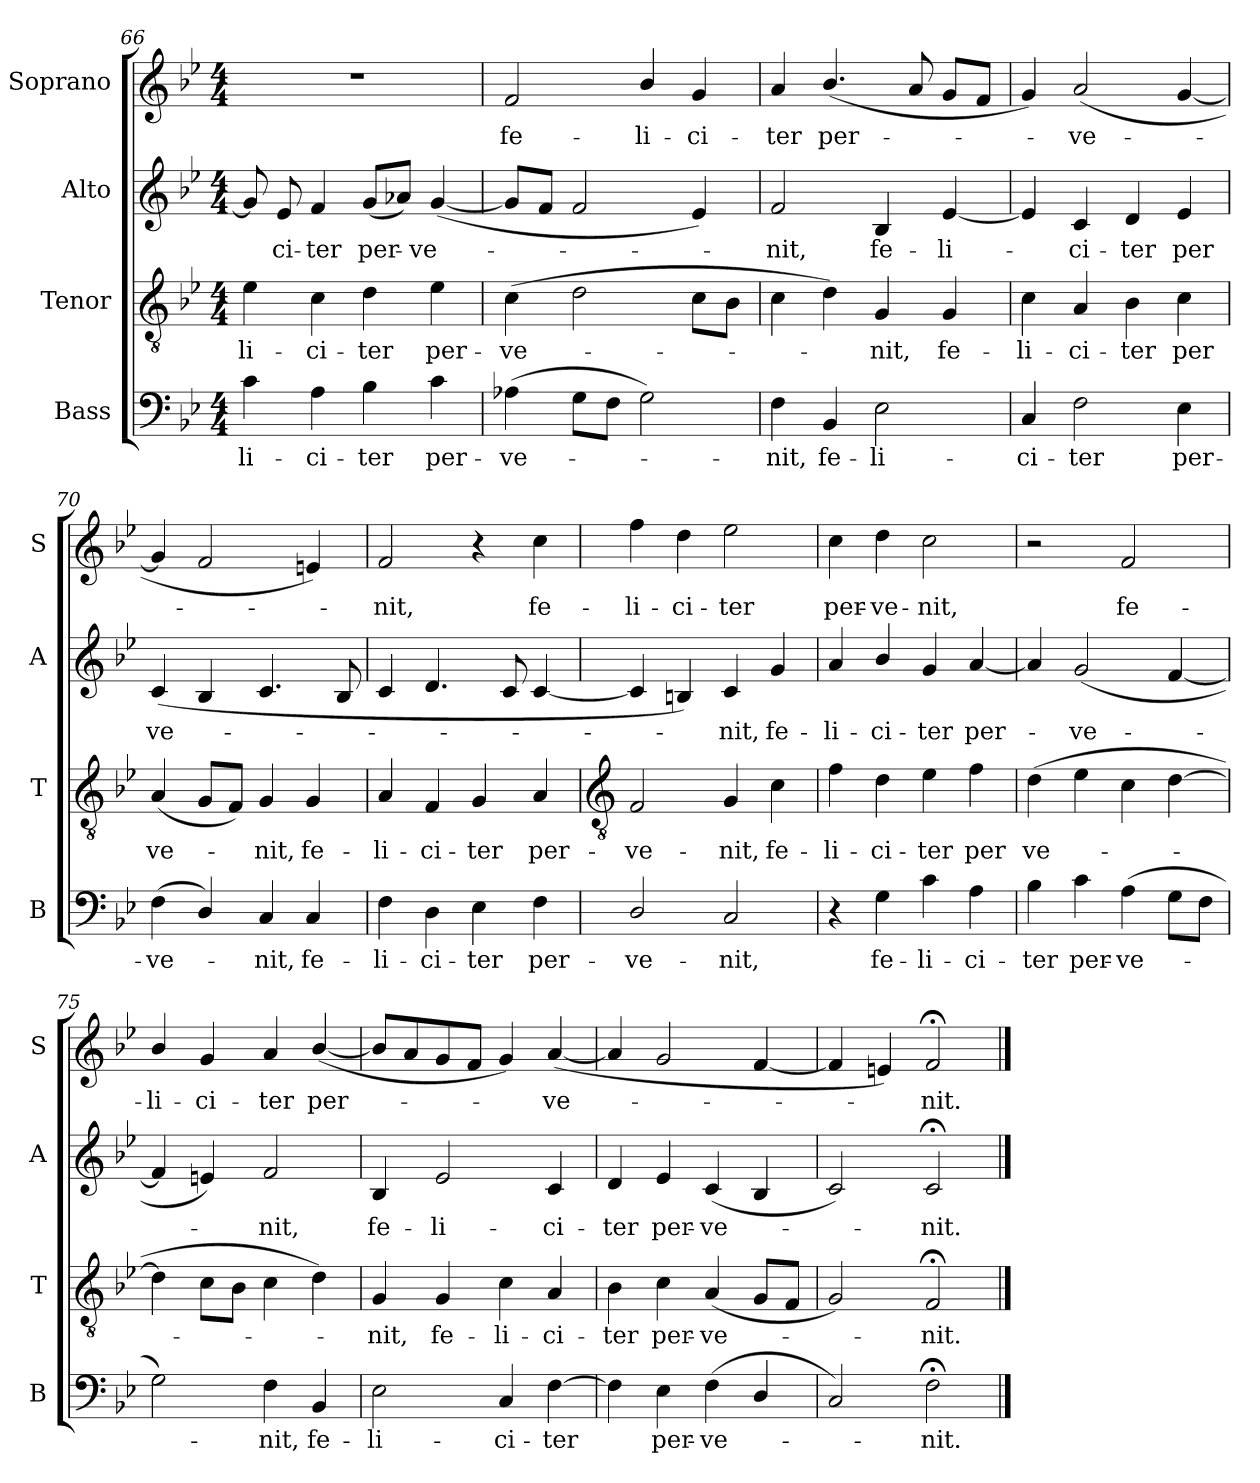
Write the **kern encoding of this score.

**kern	**text	**kern	**text	**kern	**text	**kern	**text
*part4	*part4	*part3	*part3	*part2	*part2	*part1	*part1
*staff4	*staff4	*staff3	*staff3	*staff2	*staff2	*staff1	*staff1
*I"Bass	*	*I"Tenor	*	*I"Alto	*	*I"Soprano	*
*I'B	*	*I'T	*	*I'A	*	*I'S	*
!!LO:LB:g=z
*clefF4	*	*clefGv2	*	*clefG2	*	*clefG2	*
*k[b-e-]	*	*k[b-e-]	*	*k[b-e-]	*	*k[b-e-]	*
*B-:	*	*B-:	*	*B-:	*	*B-:	*
*M4/4	*	*M4/4	*	*M4/4	*	*M4/4	*
=66	=66	=66	=66	=66	=66	=66	=66
!	!LO:LY:b	!	!LO:LY:b	!	!	!	!
4c	-li-	4e-	-li-	8g]	.	1r	.
!	!	!	!	!	!LO:LY:b	!	!
.	.	.	.	8e-	ci-	.	.
!	!LO:LY:b	!	!LO:LY:b	!	!LO:LY:b	!	!
4A	-ci-	4c	-ci-	4f	-ter	.	.
!	!LO:LY:b	!	!LO:LY:b	!	!LO:LY:b	!	!
4B-	-ter	4d	-ter	(<8gL	per-	.	.
.	.	.	.	8a-XJ)	.	.	.
!	!LO:LY:b	!	!LO:LY:b	!	!LO:LY:b	!	!
4c	per-	4e-	per-	(<[4g	ve-	.	.
=67	=67	=67	=67	=67	=67	=67	=67
!	!LO:LY:b	!	!LO:LY:b	!	!	!	!LO:LY:b
(>4A-X	-ve-	(>4c	-ve-	8gL]	.	2f	fe-
.	.	.	.	8fJ	.	.	.
8GL	.	2d	.	2f	.	.	.
8FJ	.	.	.	.	.	.	.
!	!	!	!	!	!	!	!LO:LY:b
2G)	.	.	.	.	.	4b-/	-li-
!	!	!	!	!	!	!	!LO:LY:b
.	.	8cL	.	4e-)	.	4g	-ci-
.	.	8B-J	.	.	.	.	.
=68	=68	=68	=68	=68	=68	=68	=68
!	!LO:LY:b	!	!	!	!LO:LY:b	!	!LO:LY:b
4F	nit,	4c	.	2f	nit,	4a	-ter
!	!LO:LY:b	!	!	!	!	!	!LO:LY:b
4BB-	fe-	4d)	.	.	.	(<4.b-/	per-
!	!LO:LY:b	!	!LO:LY:b	!	!LO:LY:b	!	!
2E-	-li-	4G	nit,	4B-	fe-	.	.
.	.	.	.	.	.	8a	.
!	!	!	!LO:LY:b	!	!LO:LY:b	!	!
.	.	4G	fe-	[4e-	-li-	8gL	.
.	.	.	.	.	.	8fJ	.
=69	=69	=69	=69	=69	=69	=69	=69
!	!LO:LY:b	!	!LO:LY:b	!	!	!	!
4C	-ci-	4c	-li-	4e-]	.	4g)	.
!	!LO:LY:b	!	!LO:LY:b	!	!LO:LY:b	!	!LO:LY:b
2F	-ter	4A	-ci-	4c	ci-	(<2a	ve-
!	!	!	!LO:LY:b	!	!LO:LY:b	!	!
.	.	4B-	-ter	4d	-ter	.	.
!	!LO:LY:b	!	!LO:LY:b	!	!LO:LY:b	!	!
4E-	per-	4c	per	4e-	per	[4g	.
=70	=70	=70	=70	=70	=70	=70	=70
!	!LO:LY:b	!	!LO:LY:b	!	!LO:LY:b	!	!
(<4F	-ve-	(<4A	ve-	(<4c	ve-	4g]	.
4D/)	.	8GL	.	4B-	.	2f	.
.	.	8FJ)	.	.	.	.	.
!	!LO:LY:b	!	!LO:LY:b	!	!	!	!
4C	nit,	4G	nit,	4.c	.	.	.
!	!LO:LY:b	!	!LO:LY:b	!	!	!	!
4C	fe-	4G	fe-	.	.	4en)	.
.	.	.	.	8B-	.	.	.
=71	=71	=71	=71	=71	=71	=71	=71
!	!LO:LY:b	!	!LO:LY:b	!	!	!	!LO:LY:b
4F	-li-	4A	-li-	4c	.	2f	nit,
!	!LO:LY:b	!	!LO:LY:b	!	!	!	!
4D	-ci-	4F	-ci-	4.d	.	.	.
!	!LO:LY:b	!	!LO:LY:b	!	!	!	!
4E-	-ter	4G	-ter	.	.	4r	.
.	.	.	.	8c	.	.	.
!	!LO:LY:b	!	!LO:LY:b	!	!	!	!LO:LY:b
4F	per-	4A	per-	[4c	.	4cc	fe-
!!LO:LB:g=z
=72	=72	=72	=72	=72	=72	=72	=72
*	*	*clefGv2	*	*	*	*	*
!	!LO:LY:b	!	!LO:LY:b	!	!	!	!LO:LY:b
2D/	-ve-	2F	-ve-	4c]	.	4ff	-li-
!	!	!	!	!	!	!	!LO:LY:b
.	.	.	.	4Bn)	.	4dd	-ci-
!	!LO:LY:b	!	!LO:LY:b	!	!LO:LY:b	!	!LO:LY:b
2C	-nit,	4G	-nit,	4c	nit,	2ee-	-ter
!	!	!	!LO:LY:b	!	!LO:LY:b	!	!
.	.	4c	fe-	4g	fe-	.	.
=73	=73	=73	=73	=73	=73	=73	=73
!	!	!	!LO:LY:b	!	!LO:LY:b	!	!LO:LY:b
4r	.	4f	-li-	4a	-li-	4cc	per-
!	!LO:LY:b	!	!LO:LY:b	!	!LO:LY:b	!	!LO:LY:b
4G	fe-	4d	-ci-	4b-/	-ci-	4dd	-ve-
!	!LO:LY:b	!	!LO:LY:b	!	!LO:LY:b	!	!LO:LY:b
4c	-li-	4e-	-ter	4g	-ter	2cc	-nit,
!	!LO:LY:b	!	!LO:LY:b	!	!LO:LY:b	!	!
4A	-ci-	4f	per	[4a	per-	.	.
=74	=74	=74	=74	=74	=74	=74	=74
!	!LO:LY:b	!	!LO:LY:b	!	!	!	!
4B-	-ter	(>4d	ve-	4a]	.	2r	.
!	!LO:LY:b	!	!	!	!LO:LY:b	!	!
4c	per-	4e-	.	(<2g	ve-	.	.
!	!LO:LY:b	!	!	!	!	!	!LO:LY:b
(>4A	-ve-	4c	.	.	.	2f	fe-
8GL	.	[4d	.	[4f	.	.	.
8FJ	.	.	.	.	.	.	.
=75	=75	=75	=75	=75	=75	=75	=75
!	!	!	!	!	!	!	!LO:LY:b
2G)	.	4d]	.	4f]	.	4b-/	-li-
!	!	!	!	!	!	!	!LO:LY:b
.	.	8cL	.	4en)	.	4g	-ci-
.	.	8B-J	.	.	.	.	.
!	!LO:LY:b	!	!	!	!LO:LY:b	!	!LO:LY:b
4F	nit,	4c	.	2f	nit,	4a	-ter
!	!LO:LY:b	!	!	!	!	!	!LO:LY:b
4BB-	fe-	4d)	.	.	.	(<[4b-/	per-
=76	=76	=76	=76	=76	=76	=76	=76
!	!LO:LY:b	!	!LO:LY:b	!	!LO:LY:b	!	!
2E-	-li-	4G	nit,	4B-	fe-	8b-L]	.
.	.	.	.	.	.	8a	.
!	!	!	!LO:LY:b	!	!LO:LY:b	!	!
.	.	4G	fe-	2e-	-li-	8g	.
.	.	.	.	.	.	8fJ	.
!	!LO:LY:b	!	!LO:LY:b	!	!	!	!
4C	-ci-	4c	-li-	.	.	4g)	.
!	!LO:LY:b	!	!LO:LY:b	!	!LO:LY:b	!	!LO:LY:b
[4F	-ter	4A	-ci-	4c	-ci-	(<[4a	ve-
=77	=77	=77	=77	=77	=77	=77	=77
!	!	!	!LO:LY:b	!	!LO:LY:b	!	!
4F]	.	4B-	-ter	4d	-ter	4a]	.
!	!LO:LY:b	!	!LO:LY:b	!	!LO:LY:b	!	!
4E-	per-	4c	per-	4e-	per-	2g	.
!	!LO:LY:b	!	!LO:LY:b	!	!LO:LY:b	!	!
(<4F	-ve-	(<4A	-ve-	(<4c	-ve-	.	.
4D/	.	8GL	.	4B-	.	[4f	.
.	.	8FJ	.	.	.	.	.
=78	=78	=78	=78	=78	=78	=78	=78
2C)	.	2G)	.	2c)	.	4f]	.
.	.	.	.	.	.	4en)	.
!	!LO:LY:b	!	!LO:LY:b	!	!LO:LY:b	!	!LO:LY:b
2F;<	nit.	2F;<	nit.	2c;<	nit.	2f;<	nit.
==	==	==	==	==	==	==	==
*-	*-	*-	*-	*-	*-	*-	*-
